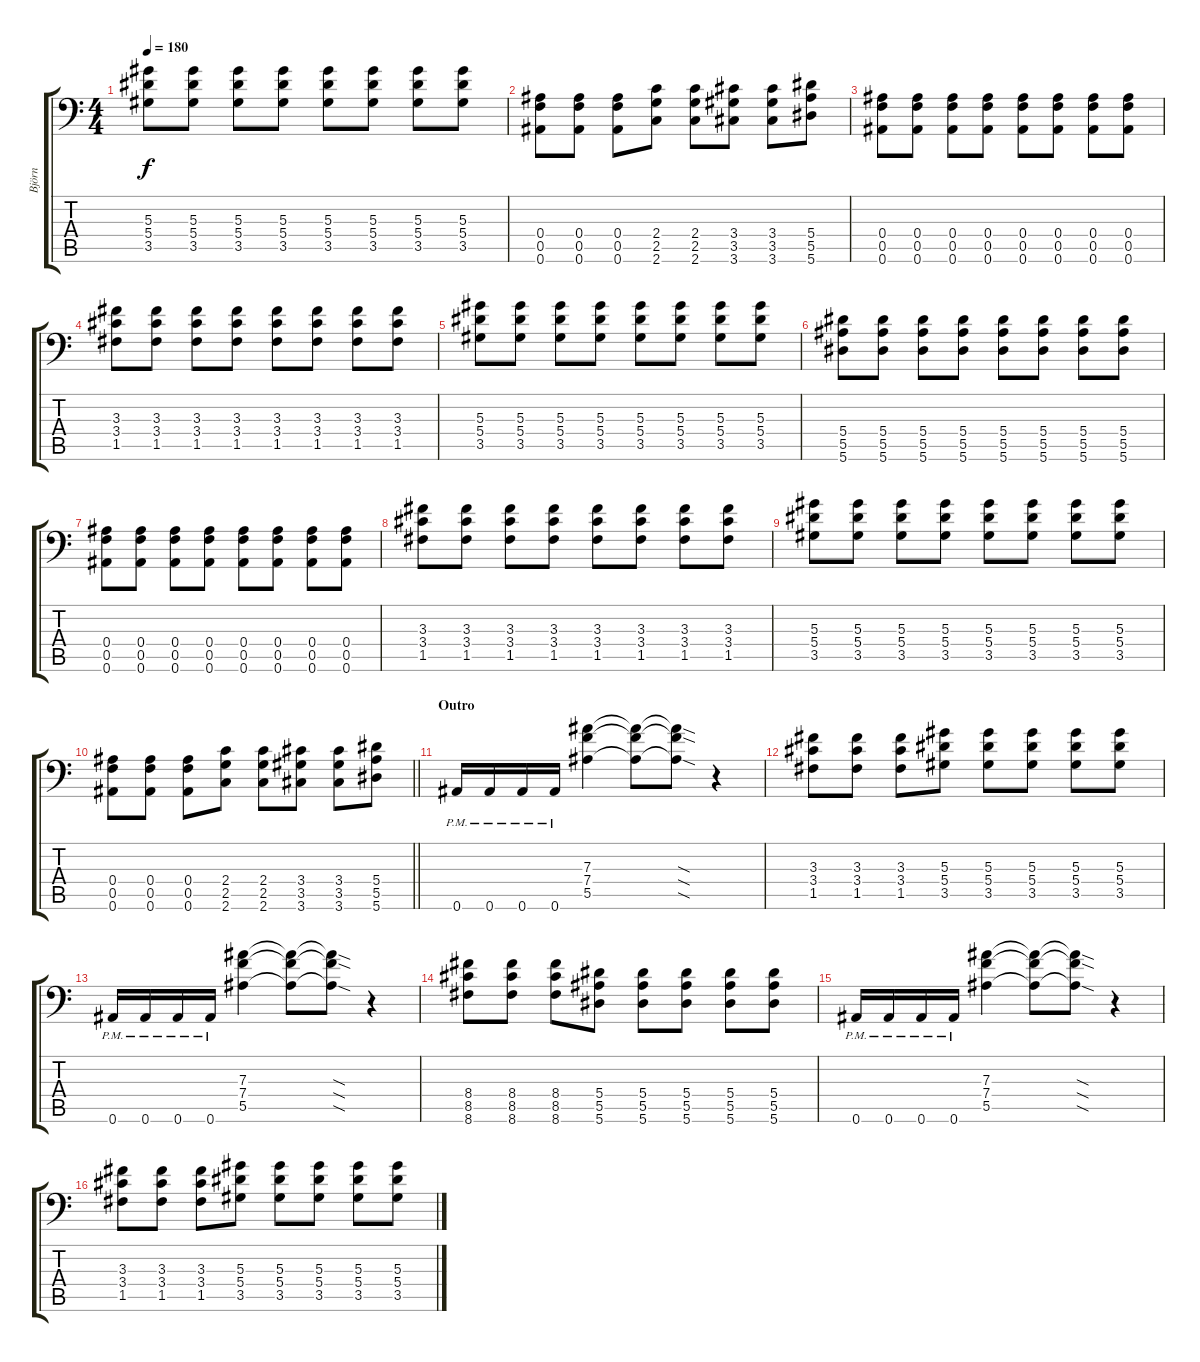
\track ("Björn" "Björn") {instrument overdrivenguitar}
\staff {score tabs}
\tuning (C4 G3 Eb3 Bb2 F2 Bb1) {hide}
\ts (4 4)
\tempo 180
\clef f4
\ks c
(5.3 5.4 3.5).8{dy f} (5.3 5.4 3.5).8 (5.3 5.4 3.5).8 (5.3 5.4 3.5).8 (5.3 5.4 3.5).8 (5.3 5.4 3.5).8 (5.3 5.4 3.5).8 (5.3 5.4 3.5).8 |
(0.4 0.5 0.6).8 (0.4 0.5 0.6).8 (0.4 0.5 0.6).8 (2.4 2.5 2.6).8 (2.4 2.5 2.6).8 (3.4 3.5 3.6).8 (3.4 3.5 3.6).8 (5.4 5.5 5.6).8 |
(0.4 0.5 0.6).8 (0.4 0.5 0.6).8 (0.4 0.5 0.6).8 (0.4 0.5 0.6).8 (0.4 0.5 0.6).8 (0.4 0.5 0.6).8 (0.4 0.5 0.6).8 (0.4 0.5 0.6).8 |
(3.3 3.4 1.5).8 (3.3 3.4 1.5).8 (3.3 3.4 1.5).8 (3.3 3.4 1.5).8 (3.3 3.4 1.5).8 (3.3 3.4 1.5).8 (3.3 3.4 1.5).8 (3.3 3.4 1.5).8 |
(5.3 5.4 3.5).8 (5.3 5.4 3.5).8 (5.3 5.4 3.5).8 (5.3 5.4 3.5).8 (5.3 5.4 3.5).8 (5.3 5.4 3.5).8 (5.3 5.4 3.5).8 (5.3 5.4 3.5).8 |
(5.4 5.5 5.6).8 (5.4 5.5 5.6).8 (5.4 5.5 5.6).8 (5.4 5.5 5.6).8 (5.4 5.5 5.6).8 (5.4 5.5 5.6).8 (5.4 5.5 5.6).8 (5.4 5.5 5.6).8 |
(0.4 0.5 0.6).8 (0.4 0.5 0.6).8 (0.4 0.5 0.6).8 (0.4 0.5 0.6).8 (0.4 0.5 0.6).8 (0.4 0.5 0.6).8 (0.4 0.5 0.6).8 (0.4 0.5 0.6).8 |
(3.3 3.4 1.5).8 (3.3 3.4 1.5).8 (3.3 3.4 1.5).8 (3.3 3.4 1.5).8 (3.3 3.4 1.5).8 (3.3 3.4 1.5).8 (3.3 3.4 1.5).8 (3.3 3.4 1.5).8 |
(5.3 5.4 3.5).8 (5.3 5.4 3.5).8 (5.3 5.4 3.5).8 (5.3 5.4 3.5).8 (5.3 5.4 3.5).8 (5.3 5.4 3.5).8 (5.3 5.4 3.5).8 (5.3 5.4 3.5).8 |
\barLineRight lightlight
(0.4 0.5 0.6).8 (0.4 0.5 0.6).8 (0.4 0.5 0.6).8 (2.4 2.5 2.6).8 (2.4 2.5 2.6).8 (3.4 3.5 3.6).8 (3.4 3.5 3.6).8 (5.4 5.5 5.6).8 |
\section ("" "Outro")
0.6{pm}.16 0.6{pm}.16 0.6{pm}.16 0.6{pm}.16 (7.3 7.4 5.5).4 (7.3{t} 7.4{t} 5.5{t}).8 (7.3{sod t} 7.4{sod t} 5.5{sod t}).8 r.4 |
(3.3 3.4 1.5).8 (3.3 3.4 1.5).8 (3.3 3.4 1.5).8 (5.3 5.4 3.5).8 (5.3 5.4 3.5).8 (5.3 5.4 3.5).8 (5.3 5.4 3.5).8 (5.3 5.4 3.5).8 |
0.6{pm}.16 0.6{pm}.16 0.6{pm}.16 0.6{pm}.16 (7.3 7.4 5.5).4 (7.3{t} 7.4{t} 5.5{t}).8 (7.3{sod t} 7.4{sod t} 5.5{sod t}).8 r.4 |
(8.4 8.5 8.6).8 (8.4 8.5 8.6).8 (8.4 8.5 8.6).8 (5.4 5.5 5.6).8 (5.4 5.5 5.6).8 (5.4 5.5 5.6).8 (5.4 5.5 5.6).8 (5.4 5.5 5.6).8 |
0.6{pm}.16 0.6{pm}.16 0.6{pm}.16 0.6{pm}.16 (7.3 7.4 5.5).4 (7.3{t} 7.4{t} 5.5{t}).8 (7.3{sod t} 7.4{sod t} 5.5{sod t}).8 r.4 |
(3.3 3.4 1.5).8 (3.3 3.4 1.5).8 (3.3 3.4 1.5).8 (5.3 5.4 3.5).8 (5.3 5.4 3.5).8 (5.3 5.4 3.5).8 (5.3 5.4 3.5).8 (5.3 5.4 3.5).8
